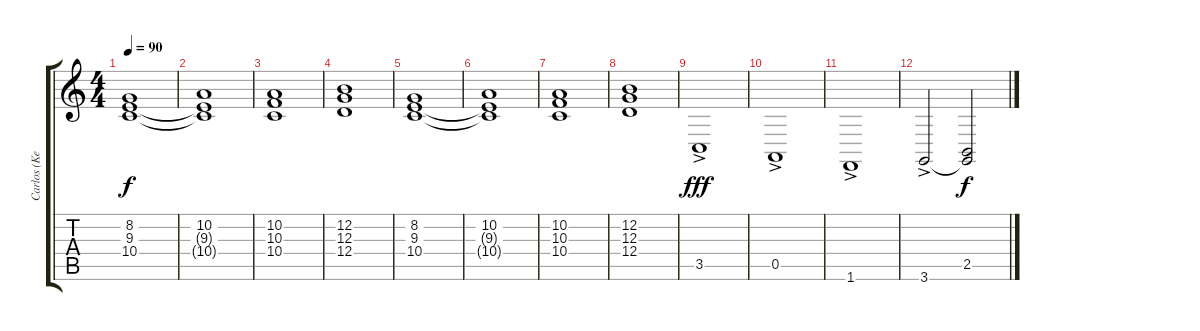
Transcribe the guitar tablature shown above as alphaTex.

\track ("Carlos (Keys)" "Carlos (Ke") {instrument churchorgan}
\staff {score tabs}
\tuning (E4 B3 G3 D3 A2 E2) {hide}
\ts (4 4)
\tempo 90
\clef g2
\ks c
(8.2 9.3 10.4).1{dy f} |
(10.2 9.3{t} 10.4{t}).1 |
(10.2 10.3 10.4).1 |
(12.2 12.3 12.4).1 |
(8.2 9.3 10.4).1 |
(10.2 9.3{t} 10.4{t}).1 |
(10.2 10.3 10.4).1 |
(12.2 12.3 12.4).1 |
3.5{ac}.1{dy fff volume 16 instrument acousticgrandpiano} |
0.5{ac}.1 |
1.6{ac}.1 |
3.6{ac}.2 (2.5 3.6{t}).2{dy f}
